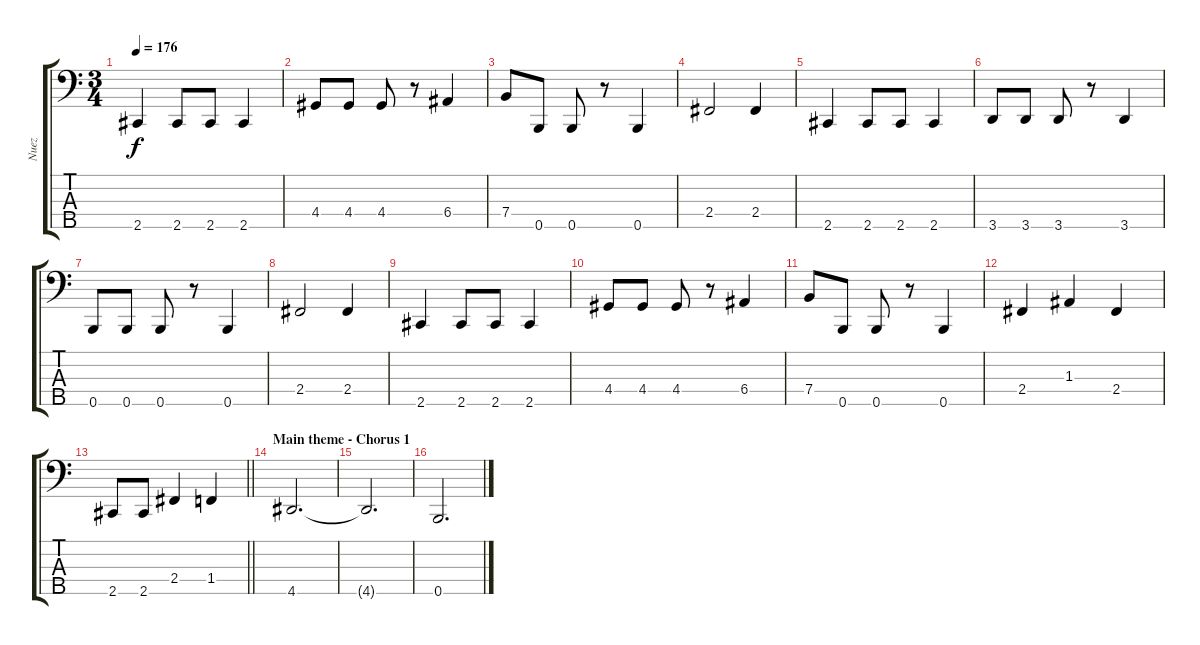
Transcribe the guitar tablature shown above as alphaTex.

\track ("Nuez" "Nuez") {instrument electricbassfinger}
\staff {score tabs}
\tuning (G2 D2 A1 E1 B0) {hide}
\ts (3 4)
\tempo 176
\clef f4
\ks c
2.5.4{dy f} 2.5.8 2.5.8 2.5.4 |
4.4.8 4.4.8 4.4.8 r.8 6.4.4 |
7.4.8 0.5.8 0.5.8 r.8 0.5.4 |
2.4.2 2.4.4 |
2.5.4 2.5.8 2.5.8 2.5.4 |
3.5.8 3.5.8 3.5.8 r.8 3.5.4 |
0.5.8 0.5.8 0.5.8 r.8 0.5.4 |
2.4.2 2.4.4 |
2.5.4 2.5.8 2.5.8 2.5.4 |
4.4.8 4.4.8 4.4.8 r.8 6.4.4 |
7.4.8 0.5.8 0.5.8 r.8 0.5.4 |
2.4.4 1.3.4 2.4.4 |
\barLineRight lightlight
2.5.8 2.5.8 2.4.4 1.4.4 |
\section ("" "Main theme - Chorus 1")
4.5.2{d} |
4.5{t}.2{d} |
0.5.2{d}
